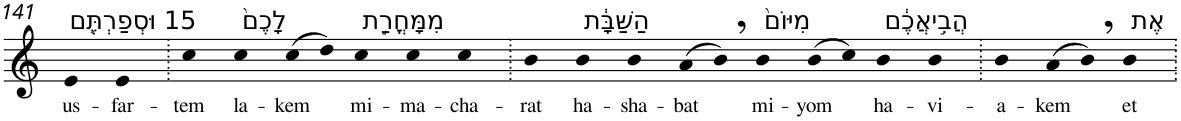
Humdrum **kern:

**kern	**text
*part1	*part1
*staff1	*staff1
*I"Piano	*
*I'Pno	*
!!LO:PB:g=z
*clefG2	*
*k[]	*
=141	=141
!LO:TX:a:t=15 וּסְפַרְתֶּ֤ם	!
!	!LO:LY:b
4e	us-
!	!LO:LY:b
4e	-far-
=142.	=142.
!	!LO:LY:b
4cc	-tem
!LO:TX:a:t=לָכֶם֙	!
!	!LO:LY:b
4cc	la-
!	!LO:LY:b
(>8cc	-kem
8dd)	.
!LO:TX:a:t=מִמָּחֳרַ֣ת	!
!	!LO:LY:b
4cc	mi-
!	!LO:LY:b
4cc	-ma-
!	!LO:LY:b
4cc	-cha-
=143.	=143.
!	!LO:LY:b
4b	-rat
!LO:TX:a:t=הַשַּׁבָּ֔ת	!
!	!LO:LY:b
4b	ha-
!	!LO:LY:b
4b	-sha-
!	!LO:LY:b
(>8a	-bat
8b,)	.
!LO:TX:a:t=מִיּוֹם֙	!
!	!LO:LY:b
4b	mi-
!	!LO:LY:b
(>8b	-yom
8cc)	.
!LO:TX:a:t=הֲבִ֣יאֲכֶ֔ם	!
!	!LO:LY:b
4b	ha-
!	!LO:LY:b
4b	-vi-
=144.	=144.
!	!LO:LY:b
4b	-a-
!	!LO:LY:b
(>8a	-kem
8b,)	.
!LO:TX:a:t=אֶת	!
!	!LO:LY:b
4b	et
=.	=.
*-	*-
